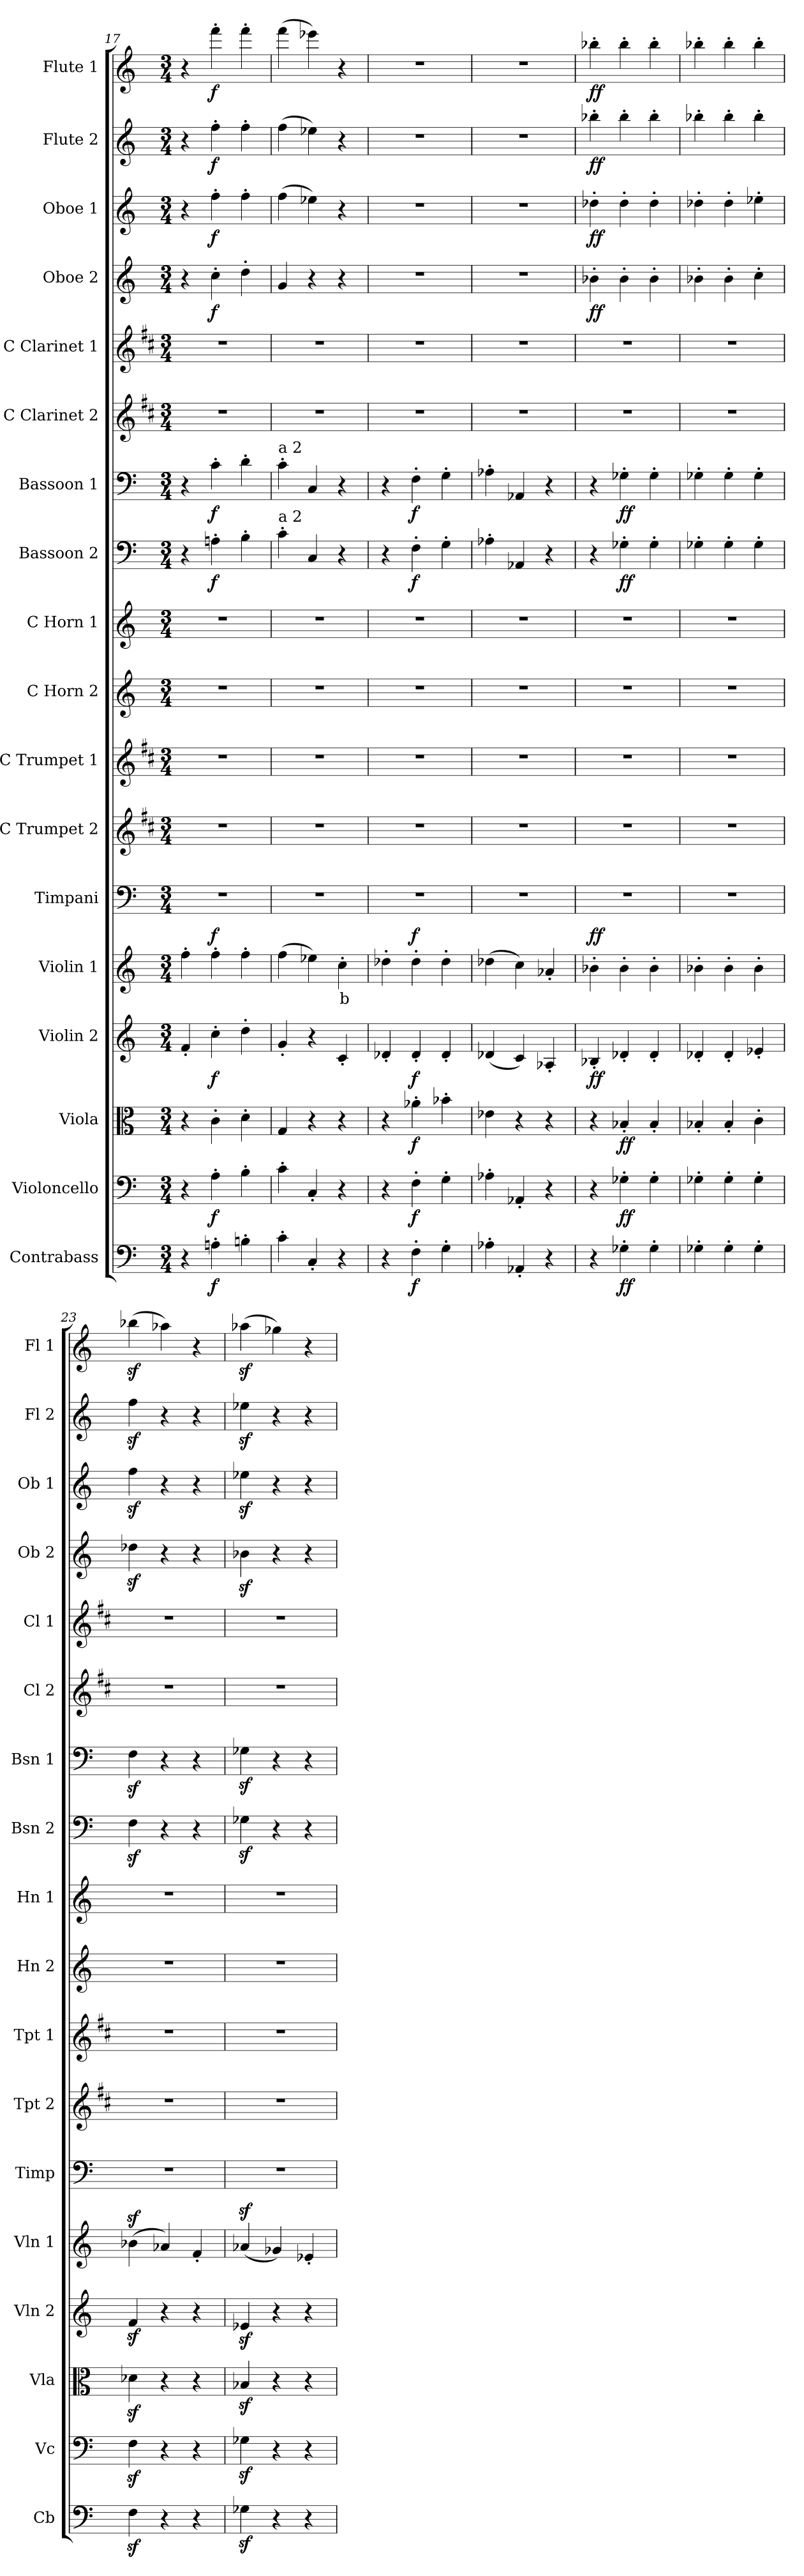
**kern	**dynam	**kern	**dynam	**kern	**dynam	**kern	**dynam	**kern	**text	**dynam	**kern	**kern	**kern	**kern	**kern	**kern	**dynam	**kern	**dynam	**kern	**kern	**kern	**dynam	**kern	**dynam	**kern	**dynam	**kern	**dynam
*part18	*part18	*part17	*part17	*part16	*part16	*part15	*part15	*part14	*part14	*part14	*part13	*part12	*part11	*part10	*part9	*part8	*part8	*part7	*part7	*part6	*part5	*part4	*part4	*part3	*part3	*part2	*part2	*part1	*part1
*staff18	*staff18	*staff17	*staff17	*staff16	*staff16	*staff15	*staff15	*staff14	*staff14	*staff14	*staff13	*staff12	*staff11	*staff10	*staff9	*staff8	*staff8	*staff7	*staff7	*staff6	*staff5	*staff4	*staff4	*staff3	*staff3	*staff2	*staff2	*staff1	*staff1
*I"Contrabass	*	*I"Violoncello	*	*I"Viola	*	*I"Violin 2	*	*I"Violin 1	*	*	*I"Timpani	*I"C Trumpet 2	*I"C Trumpet 1	*I"C Horn 2	*I"C Horn 1	*I"Bassoon 2	*	*I"Bassoon 1	*	*I"C Clarinet 2	*I"C Clarinet 1	*I"Oboe 2	*	*I"Oboe 1	*	*I"Flute 2	*	*I"Flute 1	*
*I'Cb	*	*I'Vc	*	*I'Vla	*	*I'Vln 2	*	*I'Vln 1	*	*	*I'Timp	*I'Tpt 2	*I'Tpt 1	*I'Hn 2	*I'Hn 1	*I'Bsn 2	*	*I'Bsn 1	*	*I'Cl 2	*I'Cl 1	*I'Ob 2	*	*I'Ob 1	*	*I'Fl 2	*	*I'Fl 1	*
!!LO:PB:g=z
*clefF4	*	*clefF4	*	*clefC3	*	*clefG2	*	*clefG2	*	*	*clefF4	*clefG2	*clefG2	*clefG2	*clefG2	*clefF4	*	*clefF4	*	*clefG2	*clefG2	*clefG2	*	*clefG2	*	*clefG2	*	*clefG2	*
*ITrd7c12	*	*	*	*	*	*	*	*	*	*	*	*ITrd1c2	*ITrd1c2	*ITrd7c12	*ITrd7c12	*	*	*	*	*ITrd1c2	*ITrd1c2	*	*	*	*	*	*	*	*
*k[]	*	*k[]	*	*k[]	*	*k[]	*	*k[]	*	*	*k[]	*k[]	*k[]	*k[]	*k[]	*k[]	*	*k[]	*	*k[]	*k[]	*k[]	*	*k[]	*	*k[]	*	*k[]	*
*M3/4	*	*M3/4	*	*M3/4	*	*M3/4	*	*M3/4	*	*	*M3/4	*M3/4	*M3/4	*M3/4	*M3/4	*M3/4	*	*M3/4	*	*M3/4	*M3/4	*M3/4	*	*M3/4	*	*M3/4	*	*M3/4	*
=17	=17	=17	=17	=17	=17	=17	=17	=17	=17	=17	=17	=17	=17	=17	=17	=17	=17	=17	=17	=17	=17	=17	=17	=17	=17	=17	=17	=17	=17
4r	.	4r	.	4r	.	4f'/	.	4ff'\	.	.	2.r	2.r	2.r	2.r	2.r	4r	.	4r	.	2.r	2.r	4r	.	4r	.	4r	.	4r	.
!	!LO:DY:b	!	!LO:DY:b	!	!	!	!LO:DY:b	!	!	!LO:DY:b	!	!	!	!	!	!	!LO:DY:b	!	!LO:DY:b	!	!	!	!LO:DY:b	!	!LO:DY:b	!	!LO:DY:b	!	!LO:DY:b
4AAn'\	f	4A'\	f	4c'\	.	4cc'\	f	4ff'\	.	f	.	.	.	.	.	4An'\	f	4c'\	f	.	.	4cc'\	f	4ff'\	f	4ff'\	f	4fff'\	f
4BBn'\	.	4B'\	.	4d'\	.	4dd'\	.	4ff'\	.	.	.	.	.	.	.	4B'\	.	4d'\	.	.	.	4dd'\	.	4ff'\	.	4ff'\	.	4fff'\	.
=18	=18	=18	=18	=18	=18	=18	=18	=18	=18	=18	=18	=18	=18	=18	=18	=18	=18	=18	=18	=18	=18	=18	=18	=18	=18	=18	=18	=18	=18
!	!	!	!	!	!	!	!	!	!	!	!	!	!	!	!	!	!	!LO:TX:a:t=a 2	!	!	!	!	!	!	!	!	!	!	!
!	!	!	!	!	!	!	!	!	!	!	!	!	!	!	!	!LO:TX:a:t=a 2	!	!	!	!	!	!	!	!	!	!	!	!	!
4C'\	.	4c'\	.	4G/	.	4g'/	.	(4ff\	.	.	2.r	2.r	2.r	2.r	2.r	4c'\	.	4c'\	.	2.r	2.r	4g/	.	(4ff\	.	(4ff\	.	(4fff\	.
4CC'/	.	4C'/	.	4r	.	4r	.	4ee-X\)	.	.	.	.	.	.	.	4C/	.	4C/	.	.	.	4r	.	4ee-X\)	.	4ee-X\)	.	4eee-X\)	.
!	!	!	!	!	!	!	!	!	!LO:LY:b:color=#FF0000	!	!	!	!	!	!	!	!	!	!	!	!	!	!	!	!	!	!	!	!
4r	.	4r	.	4r	.	4c'/	.	4cc'\	b	.	.	.	.	.	.	4r	.	4r	.	.	.	4r	.	4r	.	4r	.	4r	.
=19	=19	=19	=19	=19	=19	=19	=19	=19	=19	=19	=19	=19	=19	=19	=19	=19	=19	=19	=19	=19	=19	=19	=19	=19	=19	=19	=19	=19	=19
4r	.	4r	.	4r	.	4d-X'/	.	4dd-X'\	.	.	2.r	2.r	2.r	2.r	2.r	4r	.	4r	.	2.r	2.r	2.r	.	2.r	.	2.r	.	2.r	.
!	!LO:DY:b	!	!LO:DY:b	!	!LO:DY:b	!	!LO:DY:b	!	!	!LO:DY:b	!	!	!	!	!	!	!LO:DY:b	!	!LO:DY:b	!	!	!	!	!	!	!	!	!	!
4FF'\	f	4F'\	f	4a-X'\	f	4d-'/	f	4dd-'\	.	f	.	.	.	.	.	4F'\	f	4F'\	f	.	.	.	.	.	.	.	.	.	.
4GG'\	.	4G'\	.	4b-X'\	.	4d-'/	.	4dd-'\	.	.	.	.	.	.	.	4G'\	.	4G'\	.	.	.	.	.	.	.	.	.	.	.
=20	=20	=20	=20	=20	=20	=20	=20	=20	=20	=20	=20	=20	=20	=20	=20	=20	=20	=20	=20	=20	=20	=20	=20	=20	=20	=20	=20	=20	=20
4AA-X'\	.	4A-X'\	.	4e-X\	.	(4d-X/	.	(4dd-X\	.	.	2.r	2.r	2.r	2.r	2.r	4A-X'\	.	4A-X'\	.	2.r	2.r	2.r	.	2.r	.	2.r	.	2.r	.
4AAA-X'/	.	4AA-X'/	.	4r	.	4c/)	.	4cc\)	.	.	.	.	.	.	.	4AA-X/	.	4AA-X/	.	.	.	.	.	.	.	.	.	.	.
4r	.	4r	.	4r	.	4A-X'/	.	4a-X'/	.	.	.	.	.	.	.	4r	.	4r	.	.	.	.	.	.	.	.	.	.	.
=21	=21	=21	=21	=21	=21	=21	=21	=21	=21	=21	=21	=21	=21	=21	=21	=21	=21	=21	=21	=21	=21	=21	=21	=21	=21	=21	=21	=21	=21
!	!	!	!	!	!	!	!LO:DY:b	!	!	!LO:DY:b	!	!	!	!	!	!	!	!	!	!	!	!	!LO:DY:b	!	!LO:DY:b	!	!LO:DY:b	!	!LO:DY:b
4r	.	4r	.	4r	.	4B-X'/	ff	4b-X'\	.	ff	2.r	2.r	2.r	2.r	2.r	4r	.	4r	.	2.r	2.r	4b-X'\	ff	4dd-X'\	ff	4bb-X'\	ff	4bb-X'\	ff
!	!LO:DY:b	!	!LO:DY:b	!	!LO:DY:b	!	!	!	!	!	!	!	!	!	!	!	!LO:DY:b	!	!LO:DY:b	!	!	!	!	!	!	!	!	!	!
4GG-X'\	ff	4G-X'\	ff	4B-X'/	ff	4d-X'/	.	4b-'\	.	.	.	.	.	.	.	4G-X'\	ff	4G-X'\	ff	.	.	4b-'\	.	4dd-'\	.	4bb-'\	.	4bb-'\	.
4GG-'\	.	4G-'\	.	4B-'/	.	4d-'/	.	4b-'\	.	.	.	.	.	.	.	4G-'\	.	4G-'\	.	.	.	4b-'\	.	4dd-'\	.	4bb-'\	.	4bb-'\	.
=22	=22	=22	=22	=22	=22	=22	=22	=22	=22	=22	=22	=22	=22	=22	=22	=22	=22	=22	=22	=22	=22	=22	=22	=22	=22	=22	=22	=22	=22
4GG-X'\	.	4G-X'\	.	4B-X'/	.	4d-X'/	.	4b-X'\	.	.	2.r	2.r	2.r	2.r	2.r	4G-X'\	.	4G-X'\	.	2.r	2.r	4b-X'\	.	4dd-X'\	.	4bb-X'\	.	4bb-X'\	.
4GG-'\	.	4G-'\	.	4B-'/	.	4d-'/	.	4b-'\	.	.	.	.	.	.	.	4G-'\	.	4G-'\	.	.	.	4b-'\	.	4dd-'\	.	4bb-'\	.	4bb-'\	.
4GG-'\	.	4G-'\	.	4c'\	.	4e-X'/	.	4b-'\	.	.	.	.	.	.	.	4G-'\	.	4G-'\	.	.	.	4cc'\	.	4ee-X'\	.	4bb-'\	.	4bb-'\	.
=23	=23	=23	=23	=23	=23	=23	=23	=23	=23	=23	=23	=23	=23	=23	=23	=23	=23	=23	=23	=23	=23	=23	=23	=23	=23	=23	=23	=23	=23
4FFz<\	.	4Fz<\	.	4d-Xz<\	.	4fz</	.	(4b-Xz<\	.	.	2.r	2.r	2.r	2.r	2.r	4Fz<\	.	4Fz<\	.	2.r	2.r	4dd-Xz<\	.	4ffz<\	.	4ffz<\	.	(4bb-Xz<\	.
4r	.	4r	.	4r	.	4r	.	4a-X/)	.	.	.	.	.	.	.	4r	.	4r	.	.	.	4r	.	4r	.	4r	.	4aa-X\)	.
4r	.	4r	.	4r	.	4r	.	4f'/	.	.	.	.	.	.	.	4r	.	4r	.	.	.	4r	.	4r	.	4r	.	4r	.
=24	=24	=24	=24	=24	=24	=24	=24	=24	=24	=24	=24	=24	=24	=24	=24	=24	=24	=24	=24	=24	=24	=24	=24	=24	=24	=24	=24	=24	=24
4GG-Xz<\	.	4G-Xz<\	.	4B-Xz</	.	4e-Xz</	.	(4a-Xz</	.	.	2.r	2.r	2.r	2.r	2.r	4G-Xz<\	.	4G-Xz<\	.	2.r	2.r	4b-Xz<\	.	4ee-Xz<\	.	4ee-Xz<\	.	(4aa-Xz<\	.
4r	.	4r	.	4r	.	4r	.	4g-X/)	.	.	.	.	.	.	.	4r	.	4r	.	.	.	4r	.	4r	.	4r	.	4gg-X\)	.
4r	.	4r	.	4r	.	4r	.	4e-X'/	.	.	.	.	.	.	.	4r	.	4r	.	.	.	4r	.	4r	.	4r	.	4r	.
=	=	=	=	=	=	=	=	=	=	=	=	=	=	=	=	=	=	=	=	=	=	=	=	=	=	=	=	=	=
*-	*-	*-	*-	*-	*-	*-	*-	*-	*-	*-	*-	*-	*-	*-	*-	*-	*-	*-	*-	*-	*-	*-	*-	*-	*-	*-	*-	*-	*-
